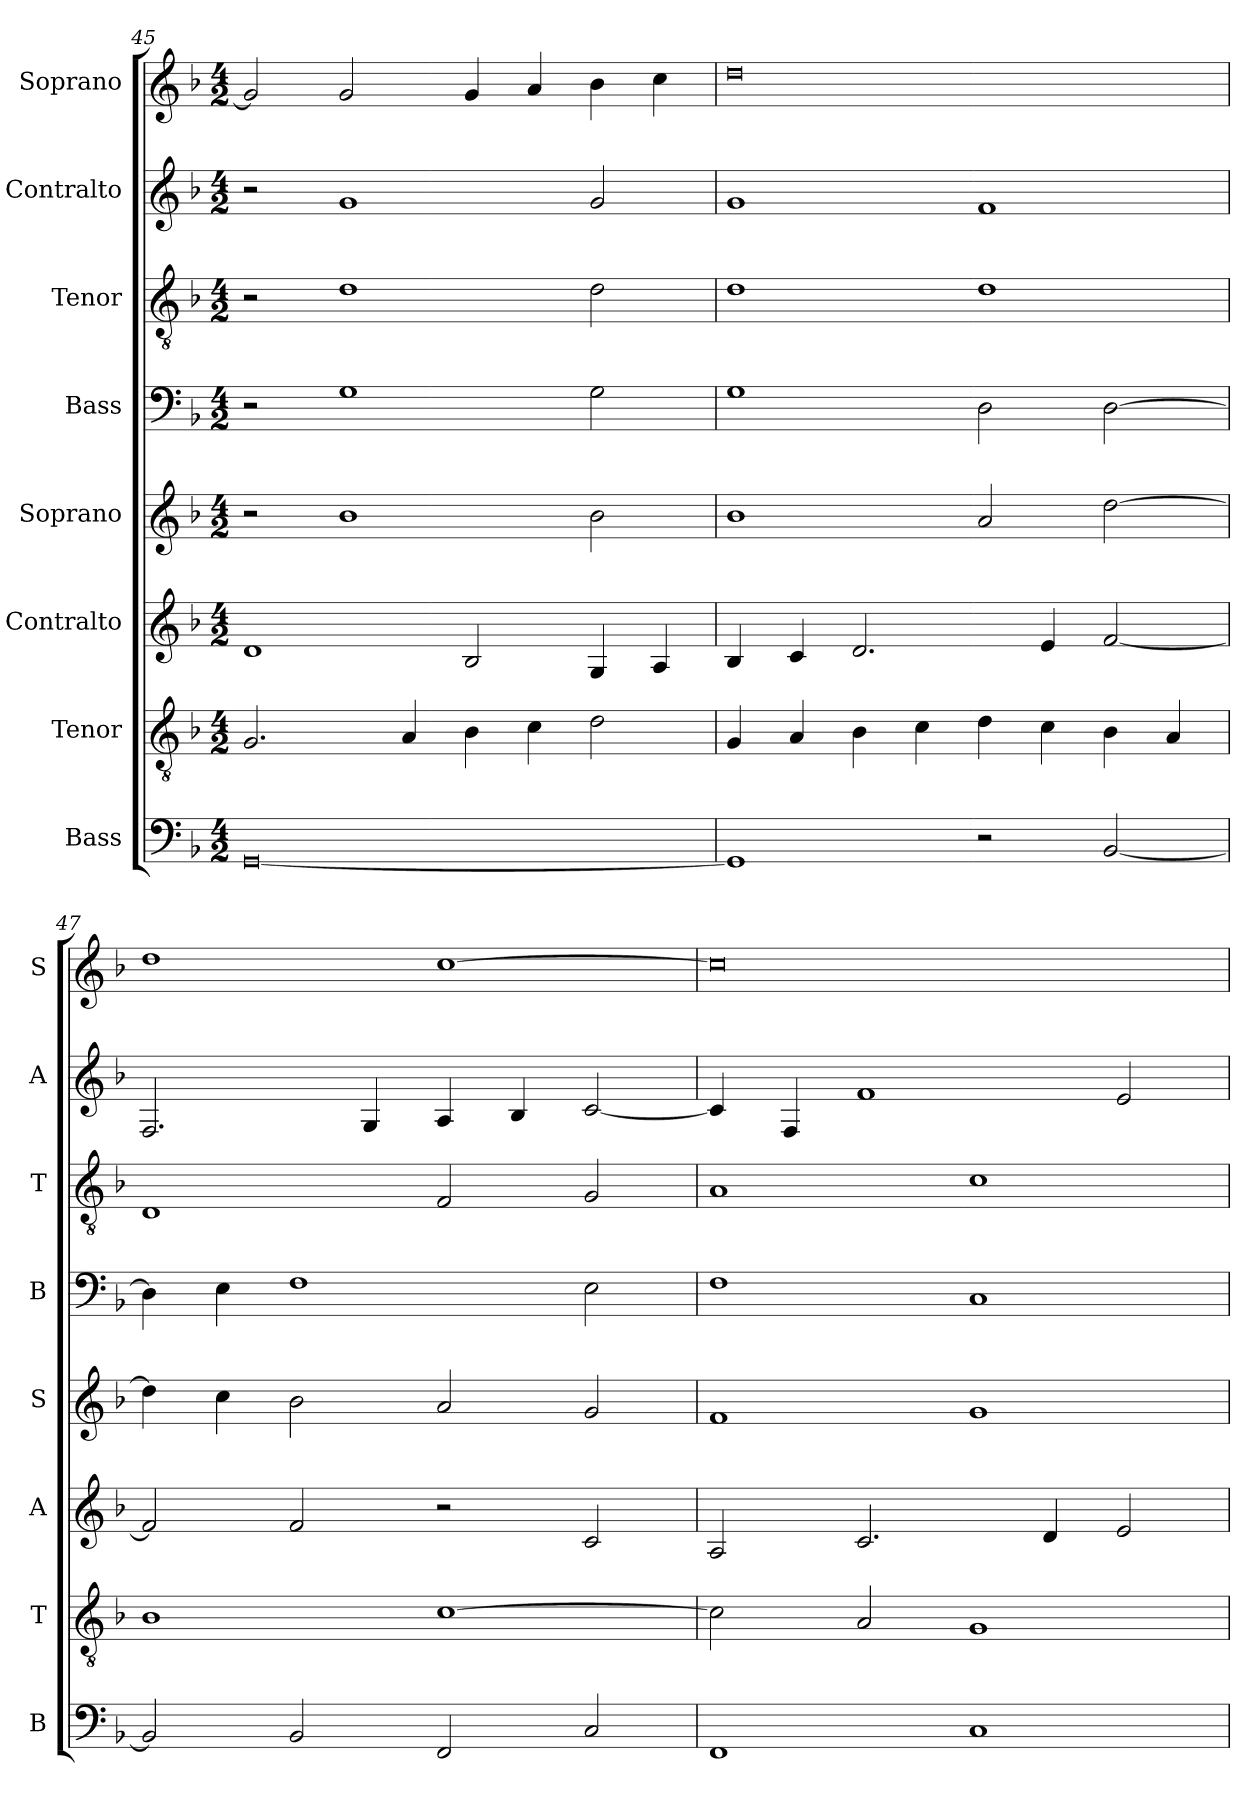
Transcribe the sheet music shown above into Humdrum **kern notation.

**kern	**kern	**kern	**kern	**kern	**kern	**kern	**kern
*part8	*part7	*part6	*part5	*part4	*part3	*part2	*part1
*staff8	*staff7	*staff6	*staff5	*staff4	*staff3	*staff2	*staff1
*I"Bass	*I"Tenor	*I"Contralto	*I"Soprano	*I"Bass	*I"Tenor	*I"Contralto	*I"Soprano
*I'B	*I'T	*I'A	*I'S	*I'B	*I'T	*I'A	*I'S
*clefF4	*clefGv2	*clefG2	*clefG2	*clefF4	*clefGv2	*clefG2	*clefG2
*k[b-]	*k[b-]	*k[b-]	*k[b-]	*k[b-]	*k[b-]	*k[b-]	*k[b-]
*F:ion	*F:ion	*F:ion	*F:ion	*F:ion	*F:ion	*F:ion	*F:ion
*M4/2	*M4/2	*M4/2	*M4/2	*M4/2	*M4/2	*M4/2	*M4/2
=45	=45	=45	=45	=45	=45	=45	=45
[0GG	2.G	1d	2r	2r	2r	2r	2g]
.	.	.	1b-	1G	1d	1g	2g
.	4A	.	.	.	.	.	.
.	4B-	2B-	.	.	.	.	4g
.	4c	.	.	.	.	.	4a
.	2d	4G	2b-	2G	2d	2g	4b-
.	.	4A	.	.	.	.	4cc
=46	=46	=46	=46	=46	=46	=46	=46
1GG]	4G	4B-	1b-	1G	1d	1g	0dd
.	4A	4c	.	.	.	.	.
.	4B-	2.d	.	.	.	.	.
.	4c	.	.	.	.	.	.
2r	4d	.	2a	2D	1d	1f	.
.	4c	4e	.	.	.	.	.
[2BB-	4B-	[2f	[2dd	[2D	.	.	.
.	4A	.	.	.	.	.	.
=47	=47	=47	=47	=47	=47	=47	=47
2BB-]	1B-	2f]	4dd]	4D]	1D	2.F	1dd
.	.	.	4cc	4E	.	.	.
2BB-	.	2f	2b-	1F	.	.	.
.	.	.	.	.	.	4G	.
2FF	[1c	2r	2a	.	2F	4A	[1cc
.	.	.	.	.	.	4B-	.
2C	.	2c	2g	2E	2G	[2c	.
=48	=48	=48	=48	=48	=48	=48	=48
1FF	2c]	2A	1f	1F	1A	4c]	0cc]
.	.	.	.	.	.	4F	.
.	2A	2.c	.	.	.	1f	.
1C	1G	.	1g	1C	1c	.	.
.	.	4d	.	.	.	.	.
.	.	2e	.	.	.	2e	.
=	=	=	=	=	=	=	=
*-	*-	*-	*-	*-	*-	*-	*-
